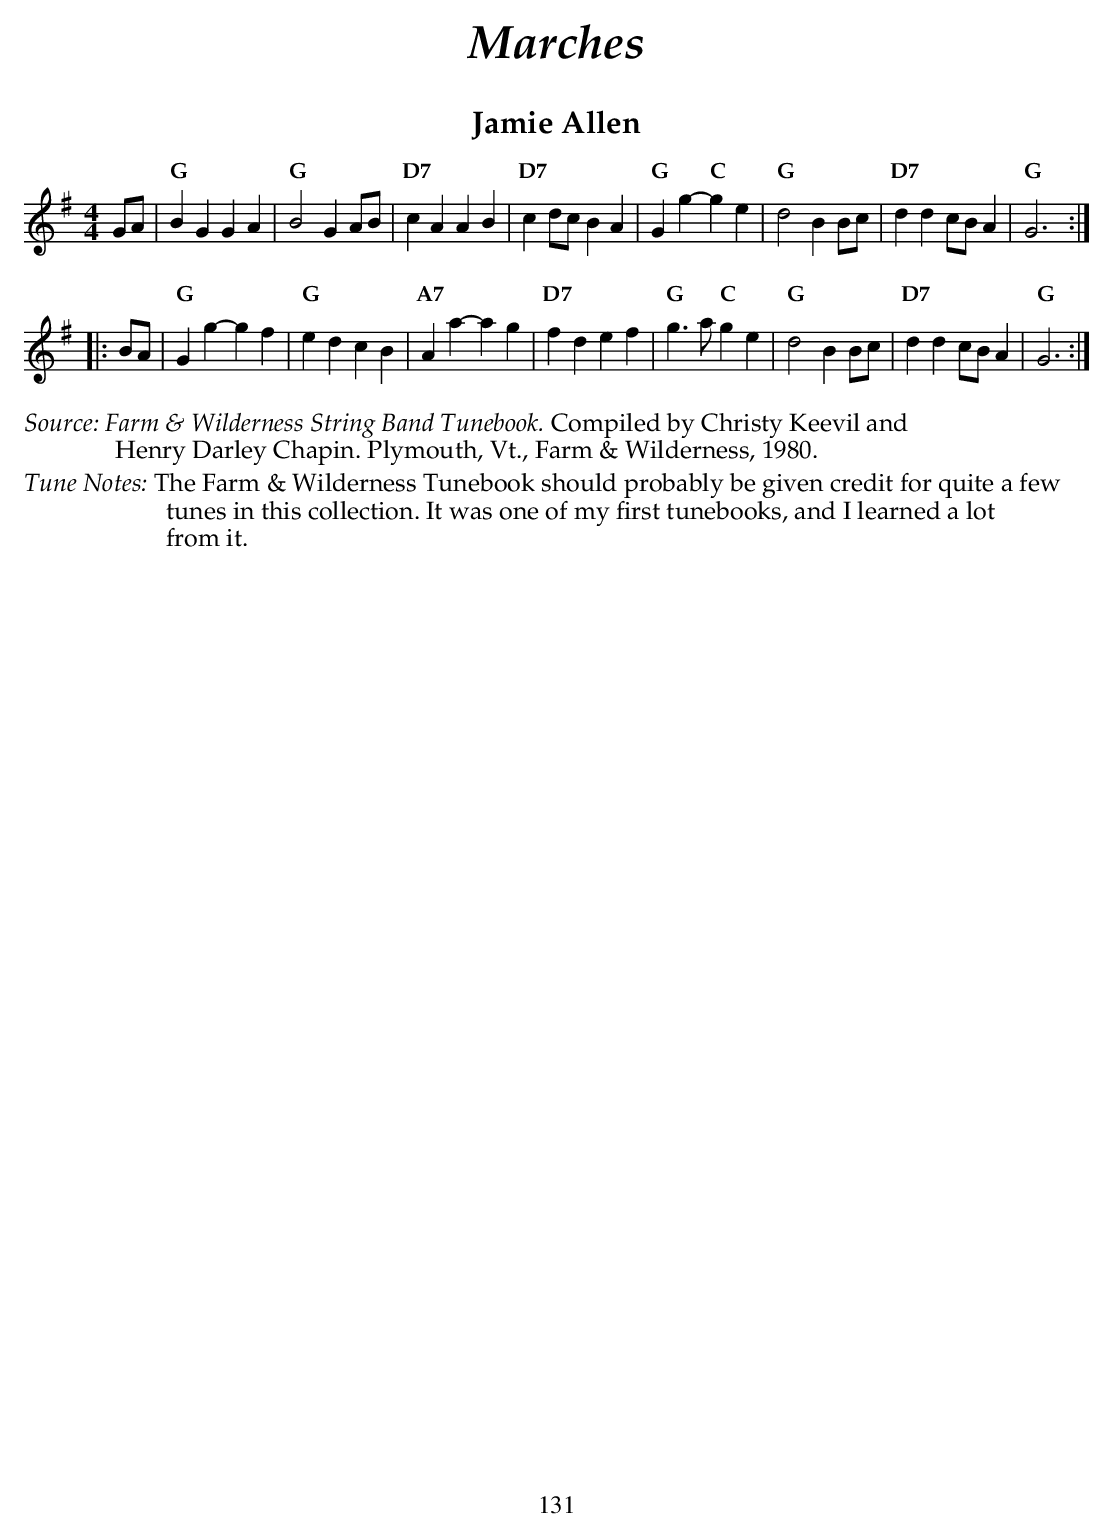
X:1
T:Jamie Allen
M:4/4
L:1/4
K:G
   G/2A/2|\
"G" BG       GA | "G" B2 GA/2B/2 | "D7" cA   AB     | "D7" cd/2c/2 BA |\
"G" Gg- "C" ge  | "G" d2 BB/2c/2 | "D7" dd  c/2B/2A | "G"  G3        :|
|: B/2A/2|\
"G" Gg- gf      | "G" ed cB      | "A7" Aa-    ag   | "D7" fd ef      |\
"G" g>a "C" ge  | "G" d2 BB/2c/2 | "D7" dd c/2B/2A  | "G" G3         :|
